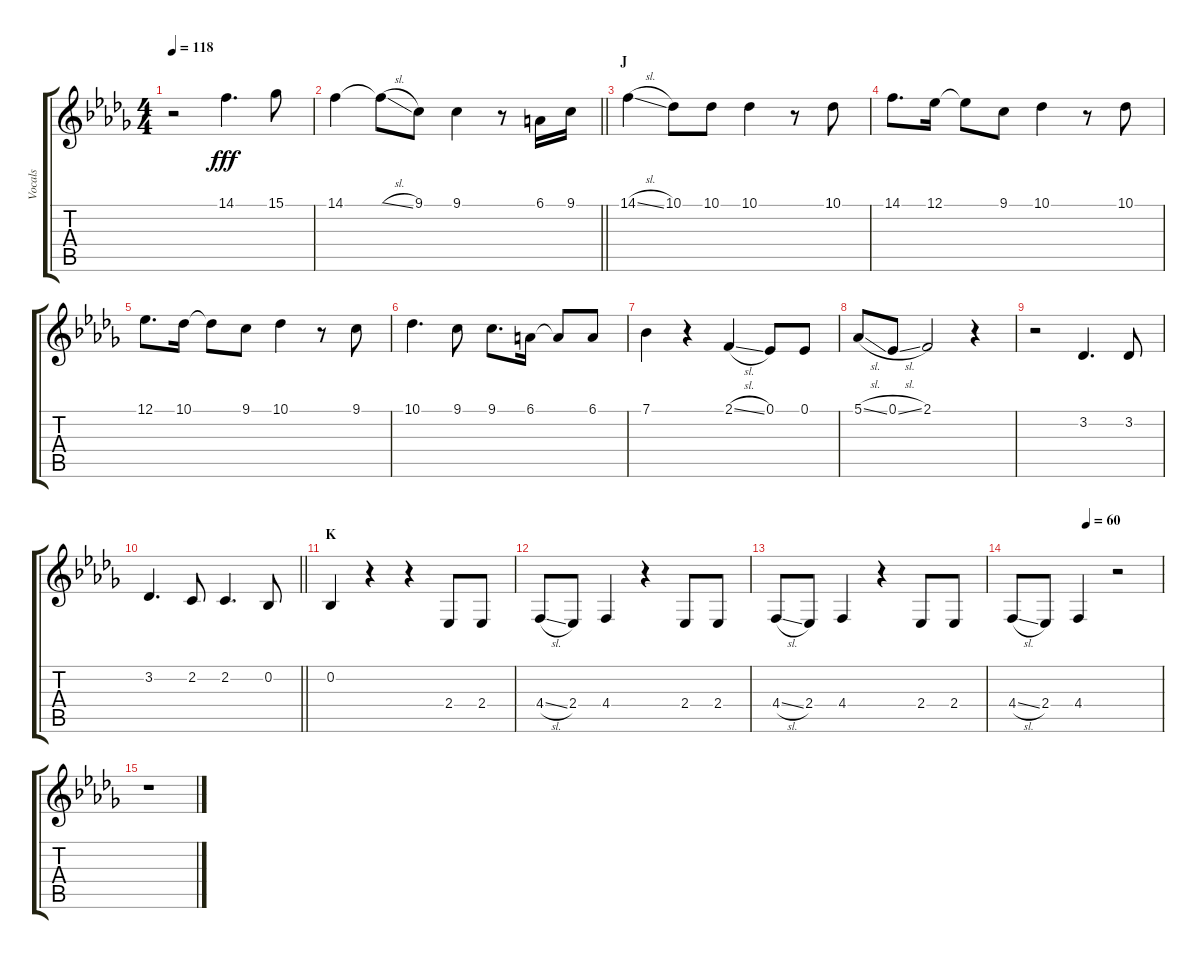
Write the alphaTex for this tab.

\track ("Vocals" "Vocals") {instrument voiceoohs}
\staff {score tabs}
\tuning (Eb4 Bb3 Gb3 Db3 Ab2 Db2) {hide}
\ts (4 4)
\tempo 118
\clef g2
\ks db
r.2{dy fff} 14.1.4{d} 15.1.8 |
\barLineRight lightlight
14.1.4 14.1{sl t}.8 9.1.8 9.1.4 r.8 6.1.16 9.1.16 |
\section ("" "J")
14.1{sl}.4 10.1.8 10.1.8 10.1.4 r.8 10.1.8 |
14.1.8{d} 12.1.16 12.1{t}.8 9.1.8 10.1.4 r.8 10.1.8 |
12.1.8{d} 10.1.16 10.1{t}.8 9.1.8 10.1.4 r.8 9.1.8 |
10.1.4{d} 9.1.8 9.1.8{d} 6.1.16 6.1{t}.8 6.1.8 |
7.1.4 r.4 2.1{sl}.4 0.1.8 0.1.8 |
5.1{sl}.8 0.1{sl}.8 2.1.2 r.4 |
r.2 3.2.4{d} 3.2.8 |
\barLineRight lightlight
3.2.4{d} 2.2.8 2.2.4{d} 0.2.8 |
\section ("" "K")
0.2.4 r.4 r.4 2.4.8 2.4.8 |
4.4{sl}.8 2.4.8 4.4.4 r.4 2.4.8 2.4.8 |
4.4{sl}.8 2.4.8 4.4.4 r.4 2.4.8 2.4.8 |
\tempo (60 0.5)
4.4{sl}.8 2.4.8 4.4.4 r.2 |
r.1
